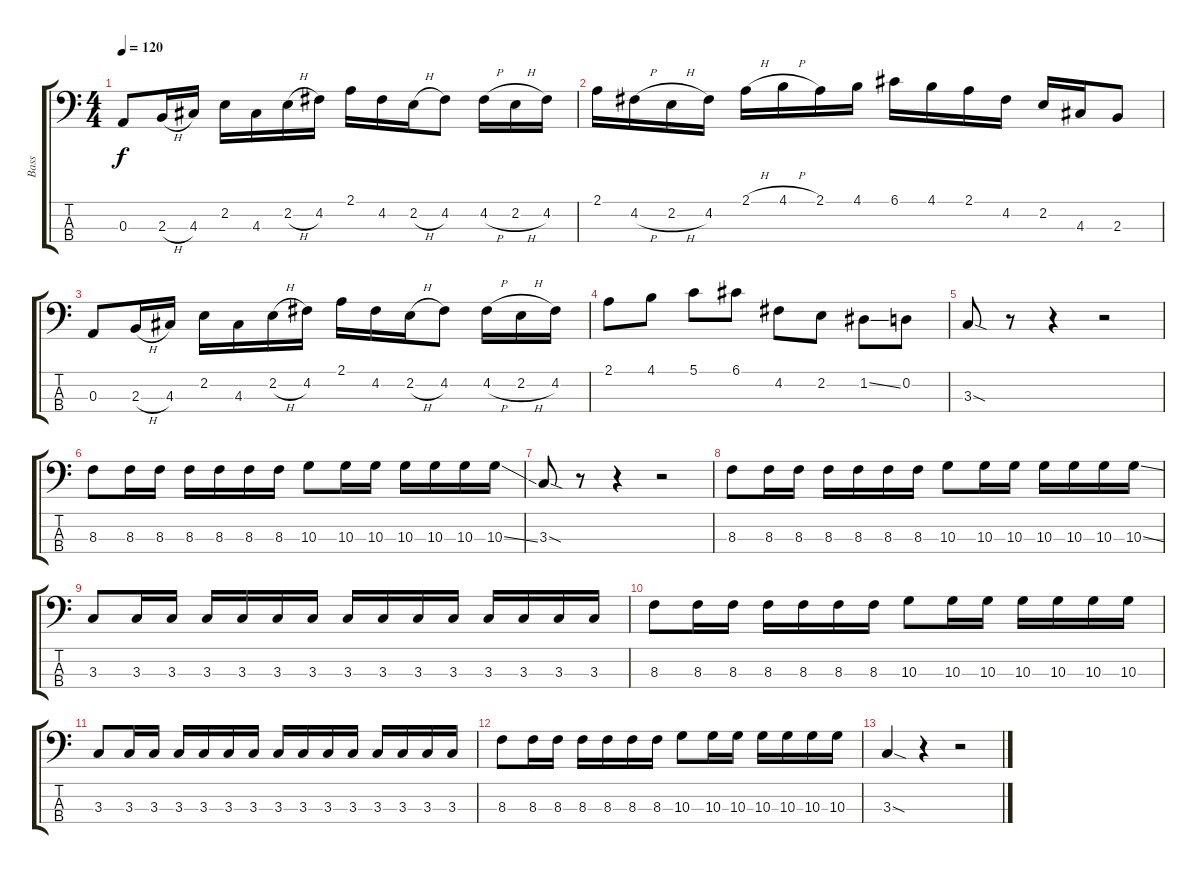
\track ("Bass" "Bass") {instrument electricbasspick}
\staff {score tabs}
\tuning (G2 D2 A1 E1) {hide}
\ts (4 4)
\tempo 120
\clef f4
\ks c
0.3.8{dy f instrument electricbasspick} 2.3{h}.16 4.3.16 2.2.16 4.3.16 2.2{h}.16 4.2.16 2.1.16 4.2.16 2.2{h}.16 4.2.8 4.2{h}.16 2.2{h}.16 4.2.16 |
2.1.16 4.2{h}.16 2.2{h}.16 4.2.16 2.1{h}.16 4.1{h}.16 2.1.16 4.1.16 6.1.16 4.1.16 2.1.16 4.2.16 2.2.16 4.3.16 2.3.8 |
0.3.8 2.3{h}.16 4.3.16 2.2.16 4.3.16 2.2{h}.16 4.2.16 2.1.16 4.2.16 2.2{h}.16 4.2.8 4.2{h}.16 2.2{h}.16 4.2.16 |
2.1.8 4.1.8 5.1.8 6.1.8 4.2.8 2.2.8 1.2{ss}.8 0.2.8 |
3.3{sod}.8 r.8 r.4 r.2 |
8.3.8 8.3.16 8.3.16 8.3.16 8.3.16 8.3.16 8.3.16 10.3.8 10.3.16 10.3.16 10.3.16 10.3.16 10.3.16 10.3{ss}.16 |
3.3{sod}.8 r.8 r.4 r.2 |
8.3.8 8.3.16 8.3.16 8.3.16 8.3.16 8.3.16 8.3.16 10.3.8 10.3.16 10.3.16 10.3.16 10.3.16 10.3.16 10.3{ss}.16 |
3.3.8 3.3.16 3.3.16 3.3.16 3.3.16 3.3.16 3.3.16 3.3.16 3.3.16 3.3.16 3.3.16 3.3.16 3.3.16 3.3.16 3.3.16 |
8.3.8 8.3.16 8.3.16 8.3.16 8.3.16 8.3.16 8.3.16 10.3.8 10.3.16 10.3.16 10.3.16 10.3.16 10.3.16 10.3.16 |
3.3.8 3.3.16 3.3.16 3.3.16 3.3.16 3.3.16 3.3.16 3.3.16 3.3.16 3.3.16 3.3.16 3.3.16 3.3.16 3.3.16 3.3.16 |
8.3.8 8.3.16 8.3.16 8.3.16 8.3.16 8.3.16 8.3.16 10.3.8 10.3.16 10.3.16 10.3.16 10.3.16 10.3.16 10.3.16 |
3.3{sod}.4 r.4 r.2
